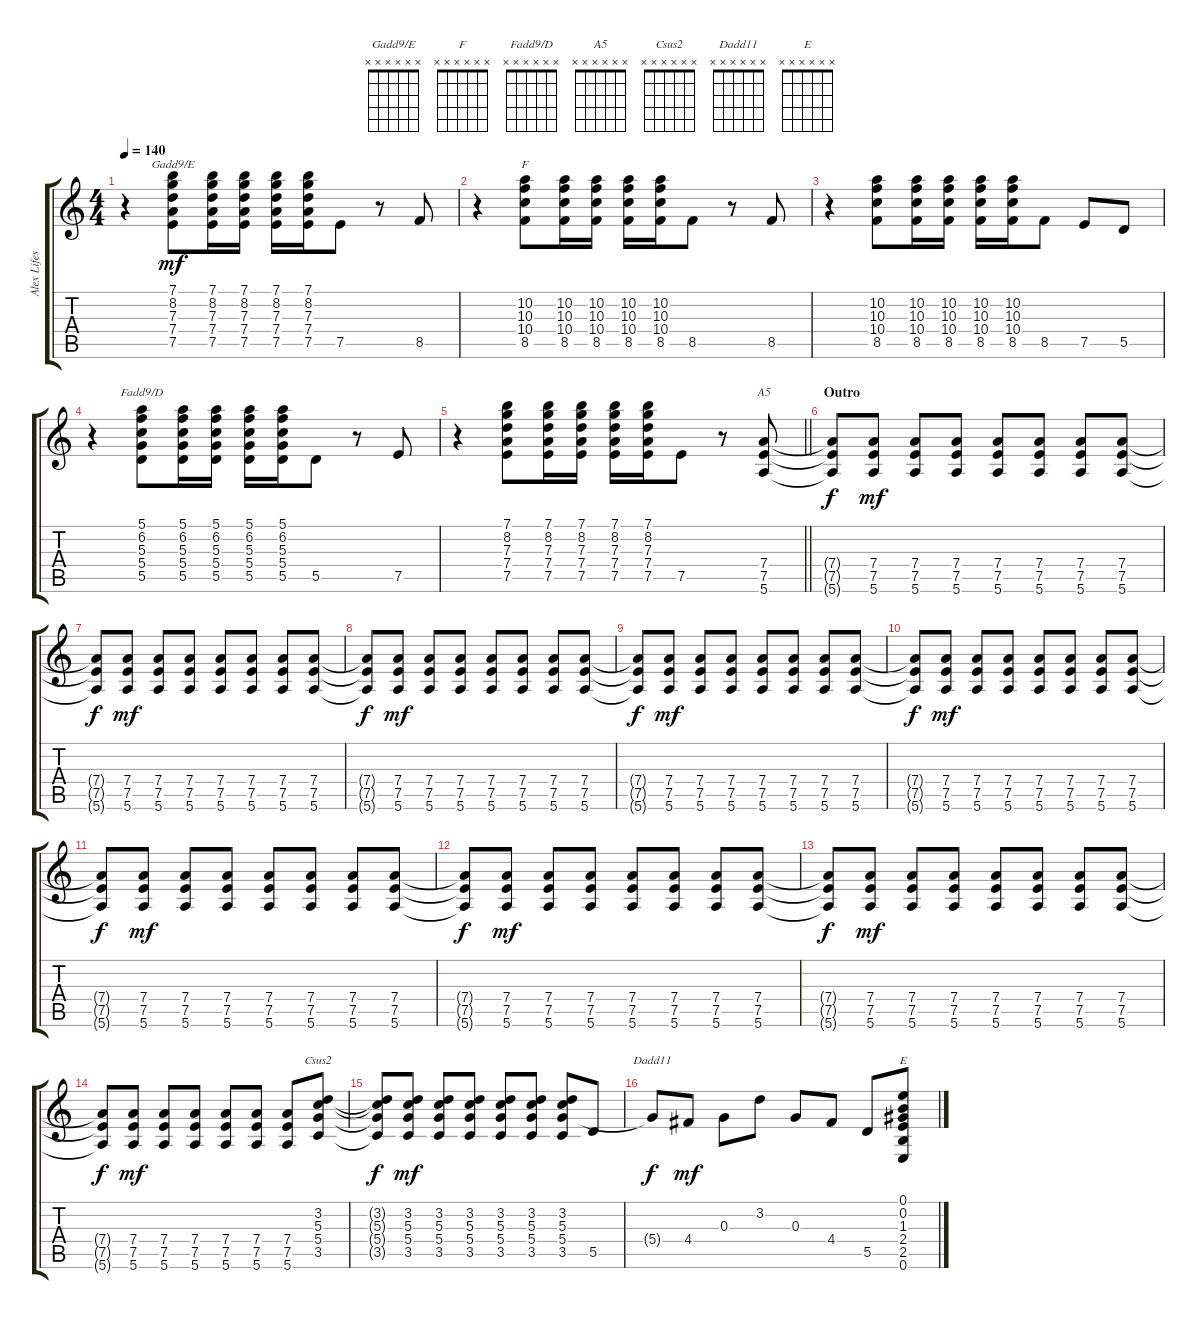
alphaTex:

\track ("Alex Lifeson 1" "Alex Lifes") {instrument overdrivenguitar}
\staff {score tabs}
\tuning (E4 B3 G3 D3 A2 E2) {hide}
\chord ("Gadd9/E" x x x x x x) {firstfret 0}
\chord ("F" x x x x x x) {firstfret 0}
\chord ("Fadd9/D" x x x x x x) {firstfret 0}
\chord ("A5" x x x x x x) {firstfret 0}
\chord ("Csus2" x x x x x x) {firstfret 0}
\chord ("Dadd11" x x x x x x) {firstfret 0}
\chord ("E" x x x x x x) {firstfret 0}
\ts (4 4)
\tempo 140
\clef g2
\ks c
r.4{dy mf} (7.1 8.2 7.3 7.4 7.5).8{ch "Gadd9/E"} (7.1 8.2 7.3 7.4 7.5).16 (7.1 8.2 7.3 7.4 7.5).16 (7.1 8.2 7.3 7.4 7.5).16 (7.1 8.2 7.3 7.4 7.5).16 7.5.8 r.8 8.5.8 |
r.4 (10.2 10.3 10.4 8.5).8{ch "F"} (10.2 10.3 10.4 8.5).16 (10.2 10.3 10.4 8.5).16 (10.2 10.3 10.4 8.5).16 (10.2 10.3 10.4 8.5).16 8.5.8 r.8 8.5.8 |
r.4 (10.2 10.3 10.4 8.5).8 (10.2 10.3 10.4 8.5).16 (10.2 10.3 10.4 8.5).16 (10.2 10.3 10.4 8.5).16 (10.2 10.3 10.4 8.5).16 8.5.8 7.5.8 5.5.8 |
r.4 (5.1 6.2 5.3 5.4 5.5).8{ch "Fadd9/D"} (5.1 6.2 5.3 5.4 5.5).16 (5.1 6.2 5.3 5.4 5.5).16 (5.1 6.2 5.3 5.4 5.5).16 (5.1 6.2 5.3 5.4 5.5).16 5.5.8 r.8 7.5.8 |
\barLineRight lightlight
r.4 (7.1 8.2 7.3 7.4 7.5).8 (7.1 8.2 7.3 7.4 7.5).16 (7.1 8.2 7.3 7.4 7.5).16 (7.1 8.2 7.3 7.4 7.5).16 (7.1 8.2 7.3 7.4 7.5).16 7.5.8 r.8 (7.4 7.5 5.6).8{ch "A5"} |
\section ("" "Outro")
(7.4{t} 7.5{t} 5.6{t}).8{dy f} (7.4 7.5 5.6).8{dy mf} (7.4 7.5 5.6).8 (7.4 7.5 5.6).8 (7.4 7.5 5.6).8 (7.4 7.5 5.6).8 (7.4 7.5 5.6).8 (7.4 7.5 5.6).8 |
(7.4{t} 7.5{t} 5.6{t}).8{dy f} (7.4 7.5 5.6).8{dy mf} (7.4 7.5 5.6).8 (7.4 7.5 5.6).8 (7.4 7.5 5.6).8 (7.4 7.5 5.6).8 (7.4 7.5 5.6).8 (7.4 7.5 5.6).8 |
(7.4{t} 7.5{t} 5.6{t}).8{dy f} (7.4 7.5 5.6).8{dy mf} (7.4 7.5 5.6).8 (7.4 7.5 5.6).8 (7.4 7.5 5.6).8 (7.4 7.5 5.6).8 (7.4 7.5 5.6).8 (7.4 7.5 5.6).8 |
(7.4{t} 7.5{t} 5.6{t}).8{dy f} (7.4 7.5 5.6).8{dy mf} (7.4 7.5 5.6).8 (7.4 7.5 5.6).8 (7.4 7.5 5.6).8 (7.4 7.5 5.6).8 (7.4 7.5 5.6).8 (7.4 7.5 5.6).8 |
(7.4{t} 7.5{t} 5.6{t}).8{dy f} (7.4 7.5 5.6).8{dy mf} (7.4 7.5 5.6).8 (7.4 7.5 5.6).8 (7.4 7.5 5.6).8 (7.4 7.5 5.6).8 (7.4 7.5 5.6).8 (7.4 7.5 5.6).8 |
(7.4{t} 7.5{t} 5.6{t}).8{dy f} (7.4 7.5 5.6).8{dy mf} (7.4 7.5 5.6).8 (7.4 7.5 5.6).8 (7.4 7.5 5.6).8 (7.4 7.5 5.6).8 (7.4 7.5 5.6).8 (7.4 7.5 5.6).8 |
(7.4{t} 7.5{t} 5.6{t}).8{dy f} (7.4 7.5 5.6).8{dy mf} (7.4 7.5 5.6).8 (7.4 7.5 5.6).8 (7.4 7.5 5.6).8 (7.4 7.5 5.6).8 (7.4 7.5 5.6).8 (7.4 7.5 5.6).8 |
(7.4{t} 7.5{t} 5.6{t}).8{dy f} (7.4 7.5 5.6).8{dy mf} (7.4 7.5 5.6).8 (7.4 7.5 5.6).8 (7.4 7.5 5.6).8 (7.4 7.5 5.6).8 (7.4 7.5 5.6).8 (7.4 7.5 5.6).8 |
(7.4{t} 7.5{t} 5.6{t}).8{dy f} (7.4 7.5 5.6).8{dy mf} (7.4 7.5 5.6).8 (7.4 7.5 5.6).8 (7.4 7.5 5.6).8 (7.4 7.5 5.6).8 (7.4 7.5 5.6).8 (3.2 5.3 5.4 3.5).8{ch "Csus2"} |
(3.2{t} 5.3{t} 5.4{t} 3.5{t}).8{dy f} (3.2 5.3 5.4 3.5).8{dy mf} (3.2 5.3 5.4 3.5).8 (3.2 5.3 5.4 3.5).8 (3.2 5.3 5.4 3.5).8 (3.2 5.3 5.4 3.5).8 (3.2 5.3 5.4 3.5).8 5.5.8 |
5.4{t}.8{ch "Dadd11" dy f} 4.4.8{dy mf} 0.3.8 3.2.8 0.3.8 4.4.8 5.5.8 (0.1 0.2 1.3 2.4 2.5 0.6).8{ch "E"}
